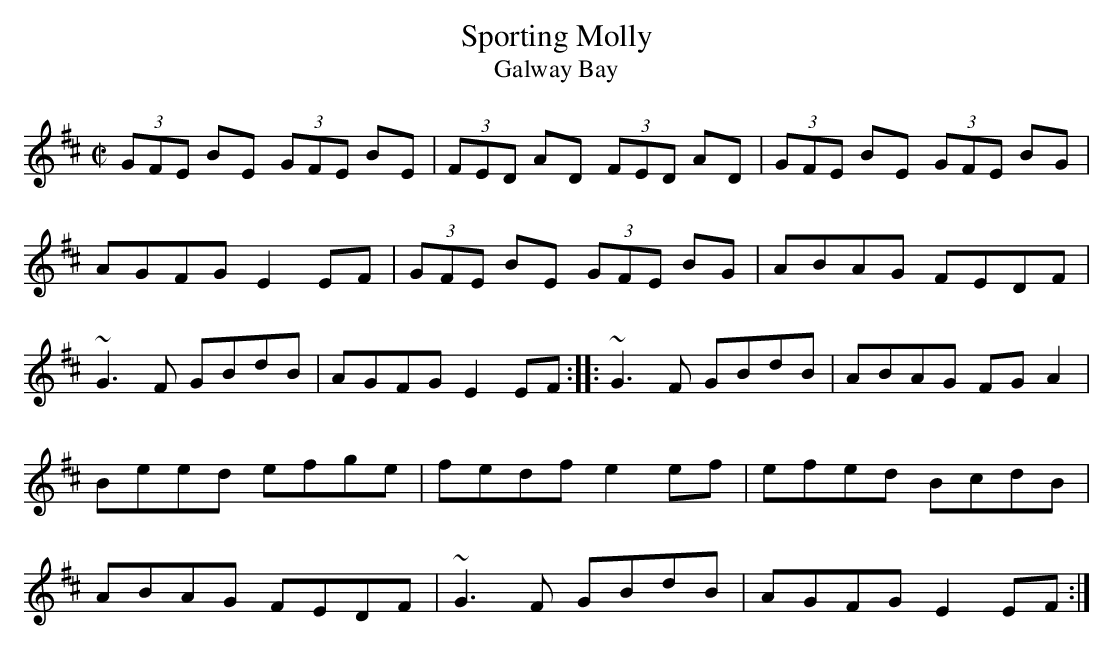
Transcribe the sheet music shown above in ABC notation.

X:1
T:Sporting Molly
T:Galway Bay
M:C|
K:EDor
(3GFE BE (3GFE BE|(3FED AD (3FED AD|(3GFE BE (3GFE BG|AGFG E2EF|\
(3GFE BE (3GFE BG|ABAG FEDF|~G3F GBdB|AGFG E2EF::\
~G3F GBdB|ABAG FGA2|Beed efge|fedf e2ef|\
efed BcdB|ABAG FEDF|~G3F GBdB|AGFG E2EF:|
